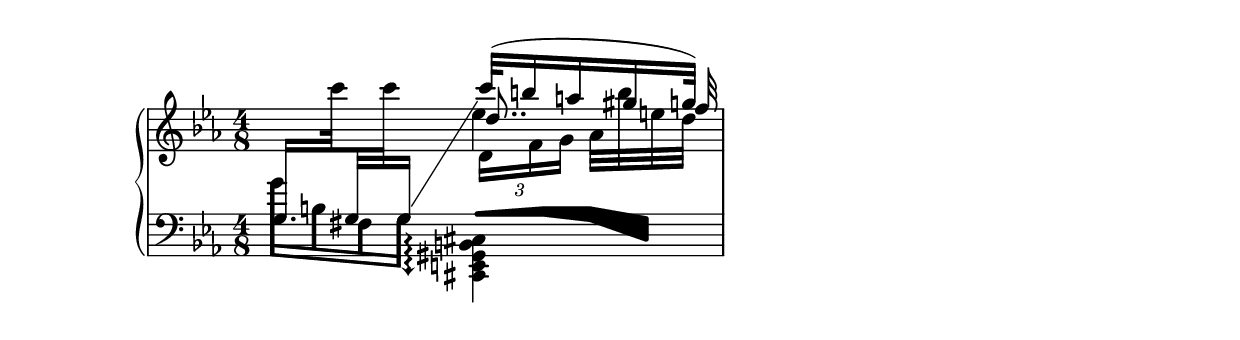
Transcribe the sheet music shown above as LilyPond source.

%% DO NOT EDIT this file manually; it is automatically
%% generated from LSR http://lsr.dsi.unimi.it
%% Make any changes in LSR itself, or in Documentation/snippets/new/ ,
%% and then run scripts/auxiliar/makelsr.py
%%
%% This file is in the public domain.
\version "2.17.25"

\header {
  lsrtags = "headword"

  texidoc = "
Random complex notation

"
  doctitle = "Screech and Boink"
} % begin verbatim

\score {
  \context PianoStaff <<
    \new Staff = "up" {
      \time 4/8
      \key c \minor
      <<
        {
          \revert Stem.direction
          \change Staff = down
          \set subdivideBeams = ##t
          g16.[
          \change Staff = up
          c'''32
          \change Staff = down
          g32
          \change Staff = up
          c'''32
          \change Staff = down
          g16]
          \change Staff = up
          \stemUp
          \set followVoice = ##t
          c'''32([ b''16 a''16 gis''16 g''32)]
        }
        \\
        { s4 \tuplet 3/2 { d'16[ f' g'] } as'32[ b''32 e'' d''] }
        \\
        { s4 \autoBeamOff d''8.. f''32  }
        \\
        { s4 es''4 }
      >>
    }
    \new Staff = "down" {
      \clef bass
      \key c \minor
      \set subdivideBeams = ##f
      \override Stem.french-beaming = ##t
      \override Beam.beam-thickness = #0.3
      \override Stem.thickness = #4.0
      g'16[ b16 fis16 g16]
      <<
        \makeClusters {
          as16 <as b> <g b> <g cis>
        }
        \\
        {
          \override Staff.Arpeggio.arpeggio-direction = #DOWN
          <cis, e, gis, b, cis>4\arpeggio
        }
      >>
    }
  >>
  \midi {
    \tempo 8 = 60
  }
  \layout {
    ragged-right = ##t
    \context {
      \Staff
      \consists "Horizontal_bracket_engraver"
    }
  }
}
